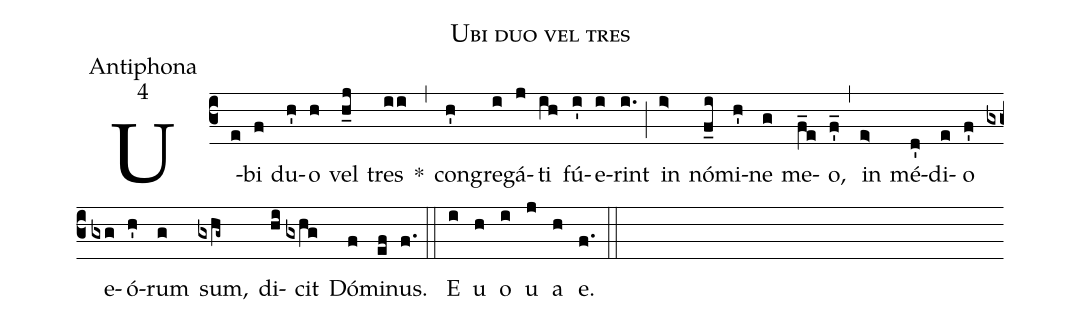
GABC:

name:Ubi duo vel tres;
office-part:Antiphona;
mode:4;
%%
(c3) U(e)bi(f) du(h')o(h) vel(h_j) tres(ii) *(,) con(h')gre(i)gá(j)ti(ih) fú(i')e(i)rint(i.) (;) in(i>) nó(f_i)mi(h')ne(g) me(f_e)o,(f'_) (,) in(e>) mé(d')di(e)o(f') e(gxg)ó(h')rum(g) sum,(gxhg~) di(hi)cit(gxhg) Dó(f)mi(ef)nus.(f.) (::) E(i) u(h) o(i) u(j) a(h) e.(f.) (::)
